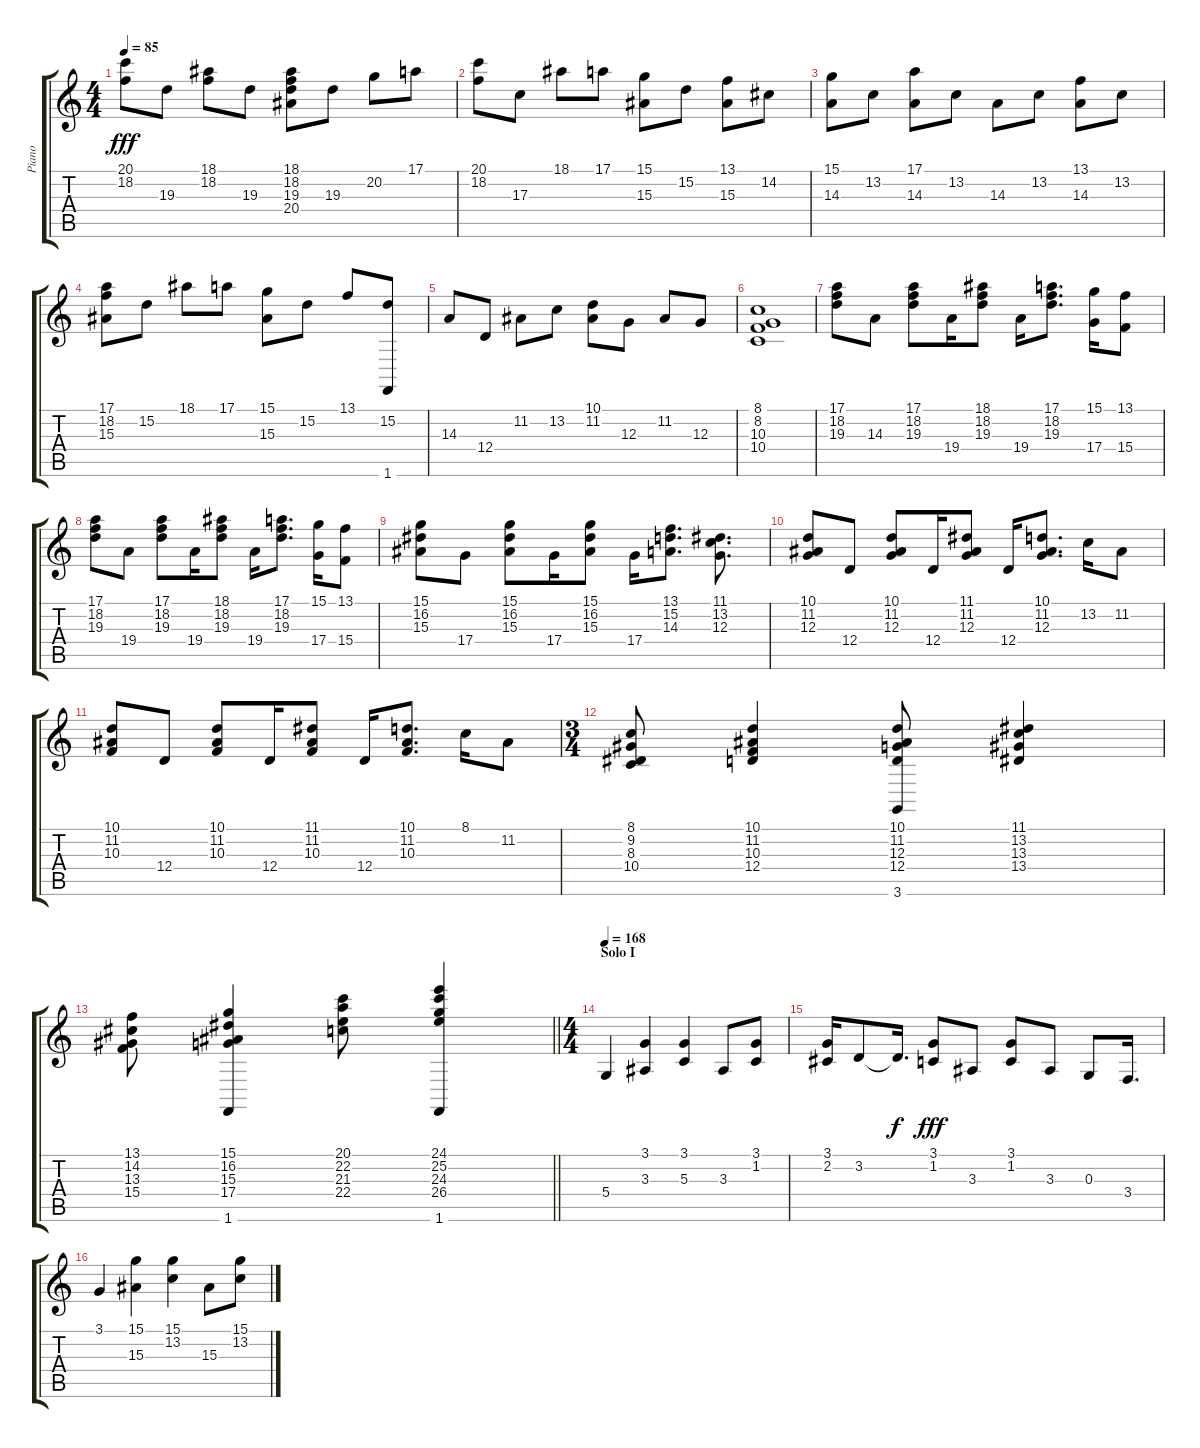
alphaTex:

\track ("Piano" "Piano") {instrument acousticgrandpiano}
\staff {score tabs}
\tuning (E4 B3 G3 D3 A2 E2) {hide}
\ts (4 4)
\tempo 85
\clef g2
\ks c
(20.1 18.2).8{dy fff} 19.3.8 (18.1 18.2).8 19.3.8 (18.1 18.2 19.3 20.4).8 19.3.8 20.2.8 17.1.8 |
(20.1 18.2).8 17.3.8 18.1.8 17.1.8 (15.1 15.3).8 15.2.8 (13.1 15.3).8 14.2.8 |
(15.1 14.3).8 13.2.8 (17.1 14.3).8 13.2.8 14.3.8 13.2.8 (13.1 14.3).8 13.2.8 |
(17.1 18.2 15.3).8 15.2.8 18.1.8 17.1.8 (15.1 15.3).8 15.2.8 13.1.8 (15.2 1.6).8 |
14.3.8 12.4.8 11.2.8 13.2.8 (10.1 11.2).8 12.3.8 11.2.8 12.3.8 |
(8.1 8.2 10.3 10.4).1 |
(17.1 18.2 19.3).8 14.3.8 (17.1 18.2 19.3).8 19.4.16 (18.1 18.2 19.3).8 19.4.16 (17.1 18.2 19.3).8{d} (15.1 17.4).16 (13.1 15.4).8 |
(17.1 18.2 19.3).8 19.4.8 (17.1 18.2 19.3).8 19.4.16 (18.1 18.2 19.3).8 19.4.16 (17.1 18.2 19.3).8{d} (15.1 17.4).16 (13.1 15.4).8 |
(15.1 16.2 15.3).8 17.4.8 (15.1 16.2 15.3).8 17.4.16 (15.1 16.2 15.3).8 17.4.16 (13.1 15.2 14.3).8{d} (11.1 13.2 12.3).8{d} |
(10.1 11.2 12.3).8 12.4.8 (10.1 11.2 12.3).8 12.4.16 (11.1 11.2 12.3).8 12.4.16 (10.1 11.2 12.3).8{d} 13.2.16 11.2.8 |
(10.1 11.2 10.3).8 12.4.8 (10.1 11.2 10.3).8 12.4.16 (11.1 11.2 10.3).8 12.4.16 (10.1 11.2 10.3).8{d} 8.1.16 11.2.8 |
\ts (3 4)
(8.1 9.2 8.3 10.4).8 (10.1 11.2 10.3 12.4).4 (10.1 11.2 12.3 12.4 3.6).8 (11.1 13.2 13.3 13.4).4 |
\barLineRight lightlight
(13.1 14.2 13.3 15.4).8 (15.1 16.2 15.3 17.4 1.6).4 (20.1 22.2 21.3 22.4).8 (24.1 25.2 24.3 26.4 1.6).4 |
\ts (4 4)
\section ("" "Solo I")
\tempo 168
5.4.4{instrument acousticgrandpiano} (3.1 3.3).4 (3.1 5.3).4 3.3.8 (3.1 1.2).8 |
(3.1 2.2).16 3.2.8 3.2{t}.16{d dy f} (3.1 1.2).8{dy fff} 3.3.8 (3.1 1.2).8 3.3.8 0.3.8 3.4.16{d} |
3.1.4 (15.1 15.3).4 (15.1 13.2).4 15.3.8 (15.1 13.2).8
